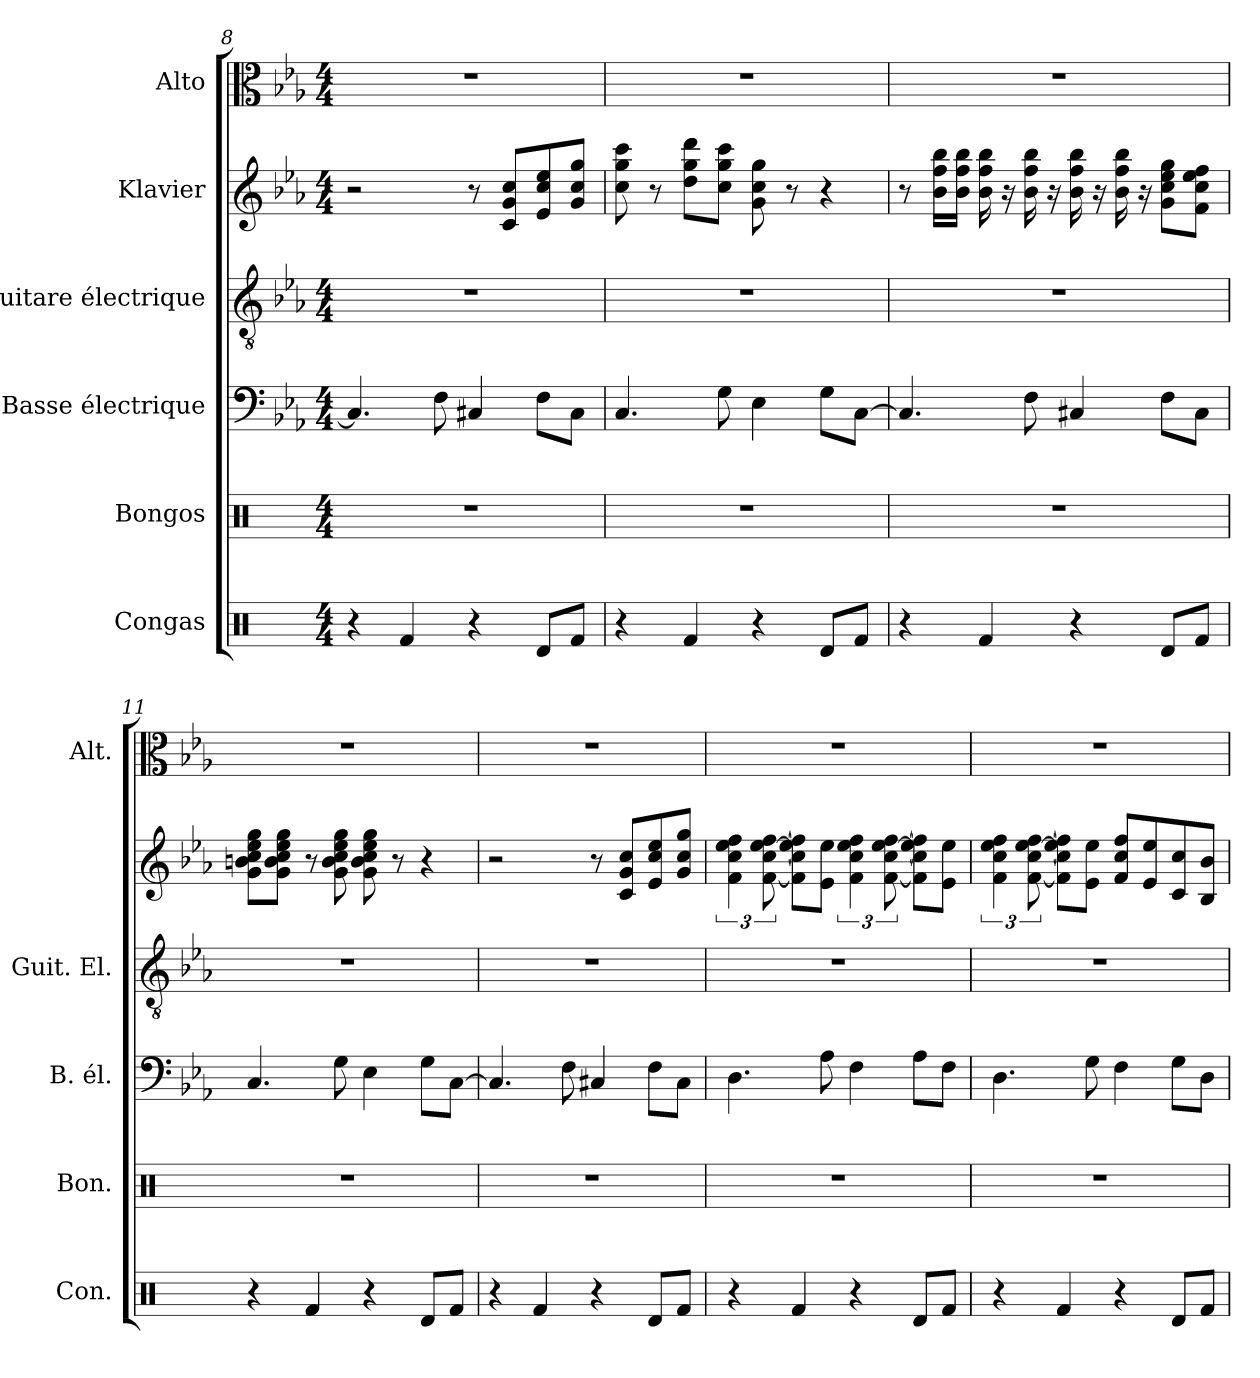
**kern	**kern	**kern	**kern	**kern	**kern
*part6	*part5	*part4	*part3	*part2	*part1
*staff6	*staff5	*staff4	*staff3	*staff2	*staff1
*I"Congas	*I"Bongos	*I"Basse électrique	*I"Guitare électrique	*I"Klavier	*I"Alto
*I'Con.	*I'Bon.	*I'B. él.	*I'Guit. El.	*	*I'Alt.
*clefX	*clefX	*clefF4	*clefGv2	*clefG2	*clefC3
*	*	*ITrd7c12	*	*	*
*k[]	*k[]	*k[b-e-a-]	*k[b-e-a-]	*k[b-e-a-]	*k[b-e-a-]
*M4/4	*M4/4	*M4/4	*M4/4	*M4/4	*M4/4
=8	=8	=8	=8	=8	=8
4r	1r	4.CC/]	1r	2r	1r
4Rf/	.	.	.	.	.
.	.	8FF\	.	.	.
4r	.	4CC#X/	.	8r	.
.	.	.	.	8c/ 8g/ 8cc/L	.
8Rd/L	.	8FF\L	.	8e-/ 8cc/ 8ee-/	.
8Rf/J	.	8CC#\J	.	8g/ 8cc/ 8gg/J	.
!!LO:PB:g=z
=9	=9	=9	=9	=9	=9
4r	1r	4.CC/	1r	8cc\ 8gg\ 8ccc\	1r
.	.	.	.	8r	.
4Rf/	.	.	.	8dd\ 8gg\ 8ddd\L	.
.	.	8GG\	.	8cc\ 8gg\ 8ccc\J	.
4r	.	4EE-\	.	8g\ 8cc\ 8gg\	.
.	.	.	.	8r	.
8Rd/L	.	8GG\L	.	4r	.
8Rf/J	.	[8CC\J	.	.	.
=10	=10	=10	=10	=10	=10
4r	1r	4.CC/]	1r	8r	1r
.	.	.	.	16b-\ 16ff\ 16bb-\LL	.
.	.	.	.	16b-\ 16ff\ 16bb-\JJ	.
4Rf/	.	.	.	16b-\ 16ff\ 16bb-\	.
.	.	.	.	16r	.
.	.	8FF\	.	16b-\ 16ff\ 16bb-\	.
.	.	.	.	16r	.
4r	.	4CC#X/	.	16b-\ 16ff\ 16bb-\	.
.	.	.	.	16r	.
.	.	.	.	16b-\ 16ff\ 16bb-\	.
.	.	.	.	16r	.
8Rd/L	.	8FF\L	.	8g\ 8cc\ 8ee-\ 8gg\L	.
8Rf/J	.	8CC#\J	.	8f\ 8cc\ 8ee-\ 8ff\J	.
=11	=11	=11	=11	=11	=11
4r	1r	4.CC/	1r	8g\ 8bn\ 8cc\ 8ee-\ 8gg\L	1r
.	.	.	.	8g\ 8b\ 8cc\ 8ee-\ 8gg\J	.
4Rf/	.	.	.	8r	.
.	.	8GG\	.	8g\ 8b\ 8cc\ 8ee-\ 8gg\	.
4r	.	4EE-\	.	8g\ 8b\ 8cc\ 8ee-\ 8gg\	.
.	.	.	.	8r	.
8Rd/L	.	8GG\L	.	4r	.
8Rf/J	.	[8CC\J	.	.	.
!!LO:LB:g=z
=12	=12	=12	=12	=12	=12
4r	1r	4.CC/]	1r	2r	1r
4Rf/	.	.	.	.	.
.	.	8FF\	.	.	.
4r	.	4CC#X/	.	8r	.
.	.	.	.	8c/ 8g/ 8cc/L	.
8Rd/L	.	8FF\L	.	8e-/ 8cc/ 8ee-/	.
8Rf/J	.	8CC#\J	.	8g/ 8cc/ 8gg/J	.
=13	=13	=13	=13	=13	=13
4r	1r	4.DD\	1r	6f\ 6cc\ 6ee-\ 6ff\	1r
.	.	.	.	[12f\ [12cc\ [12ee-\ [12ff\	.
4Rf/	.	.	.	8f\] 8cc\] 8ee-\] 8ff\]L	.
.	.	8AA-\	.	8e-\ 8ee-\J	.
4r	.	4FF\	.	6f\ 6cc\ 6ee-\ 6ff\	.
.	.	.	.	[12f\ [12cc\ [12ee-\ [12ff\	.
8Rd/L	.	8AA-\L	.	8f\] 8cc\] 8ee-\] 8ff\]L	.
8Rf/J	.	8FF\J	.	8e-\ 8ee-\J	.
=14	=14	=14	=14	=14	=14
4r	1r	4.DD\	1r	6f\ 6cc\ 6ee-\ 6ff\	1r
.	.	.	.	[12f\ [12cc\ [12ee-\ [12ff\	.
4Rf/	.	.	.	8f\] 8cc\] 8ee-\] 8ff\]L	.
.	.	8GG\	.	8e-\ 8ee-\J	.
4r	.	4FF\	.	8f/ 8cc/ 8ff/L	.
.	.	.	.	8e-/ 8ee-/	.
8Rd/L	.	8GG\L	.	8c/ 8cc/	.
8Rf/J	.	8DD\J	.	8B-/ 8b-/J	.
=	=	=	=	=	=
*-	*-	*-	*-	*-	*-
